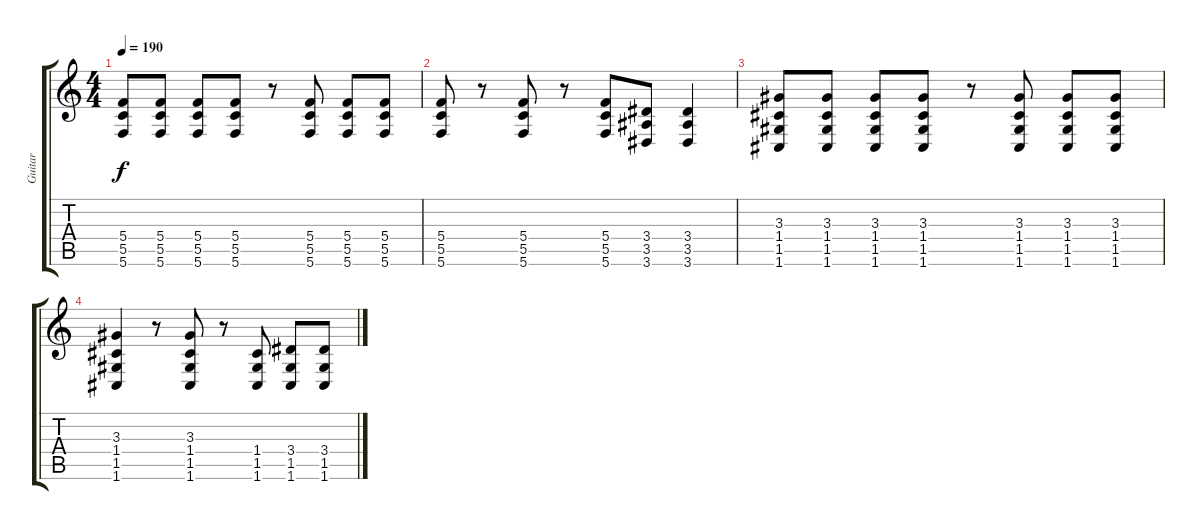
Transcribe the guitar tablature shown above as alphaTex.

\track ("Guitar" "Guitar") {instrument overdrivenguitar}
\staff {score tabs}
\tuning (D4 A3 F3 C3 G2 C2) {hide}
\ts (4 4)
\tempo 190
\clef g2
\ks c
(5.4 5.5 5.6).8{dy f} (5.4 5.5 5.6).8 (5.4 5.5 5.6).8 (5.4 5.5 5.6).8 r.8 (5.4 5.5 5.6).8 (5.4 5.5 5.6).8 (5.4 5.5 5.6).8 |
(5.4 5.5 5.6).8 r.8 (5.4 5.5 5.6).8 r.8 (5.4 5.5 5.6).8 (3.4 3.5 3.6).8 (3.4 3.5 3.6).4 |
(3.3 1.4 1.5 1.6).8 (3.3 1.4 1.5 1.6).8 (3.3 1.4 1.5 1.6).8 (3.3 1.4 1.5 1.6).8 r.8 (3.3 1.4 1.5 1.6).8 (3.3 1.4 1.5 1.6).8 (3.3 1.4 1.5 1.6).8 |
(3.3 1.4 1.5 1.6).4 r.8 (3.3 1.4 1.5 1.6).8 r.8 (1.4 1.5 1.6).8 (3.4 1.5 1.6).8 (3.4 1.5 1.6).8
